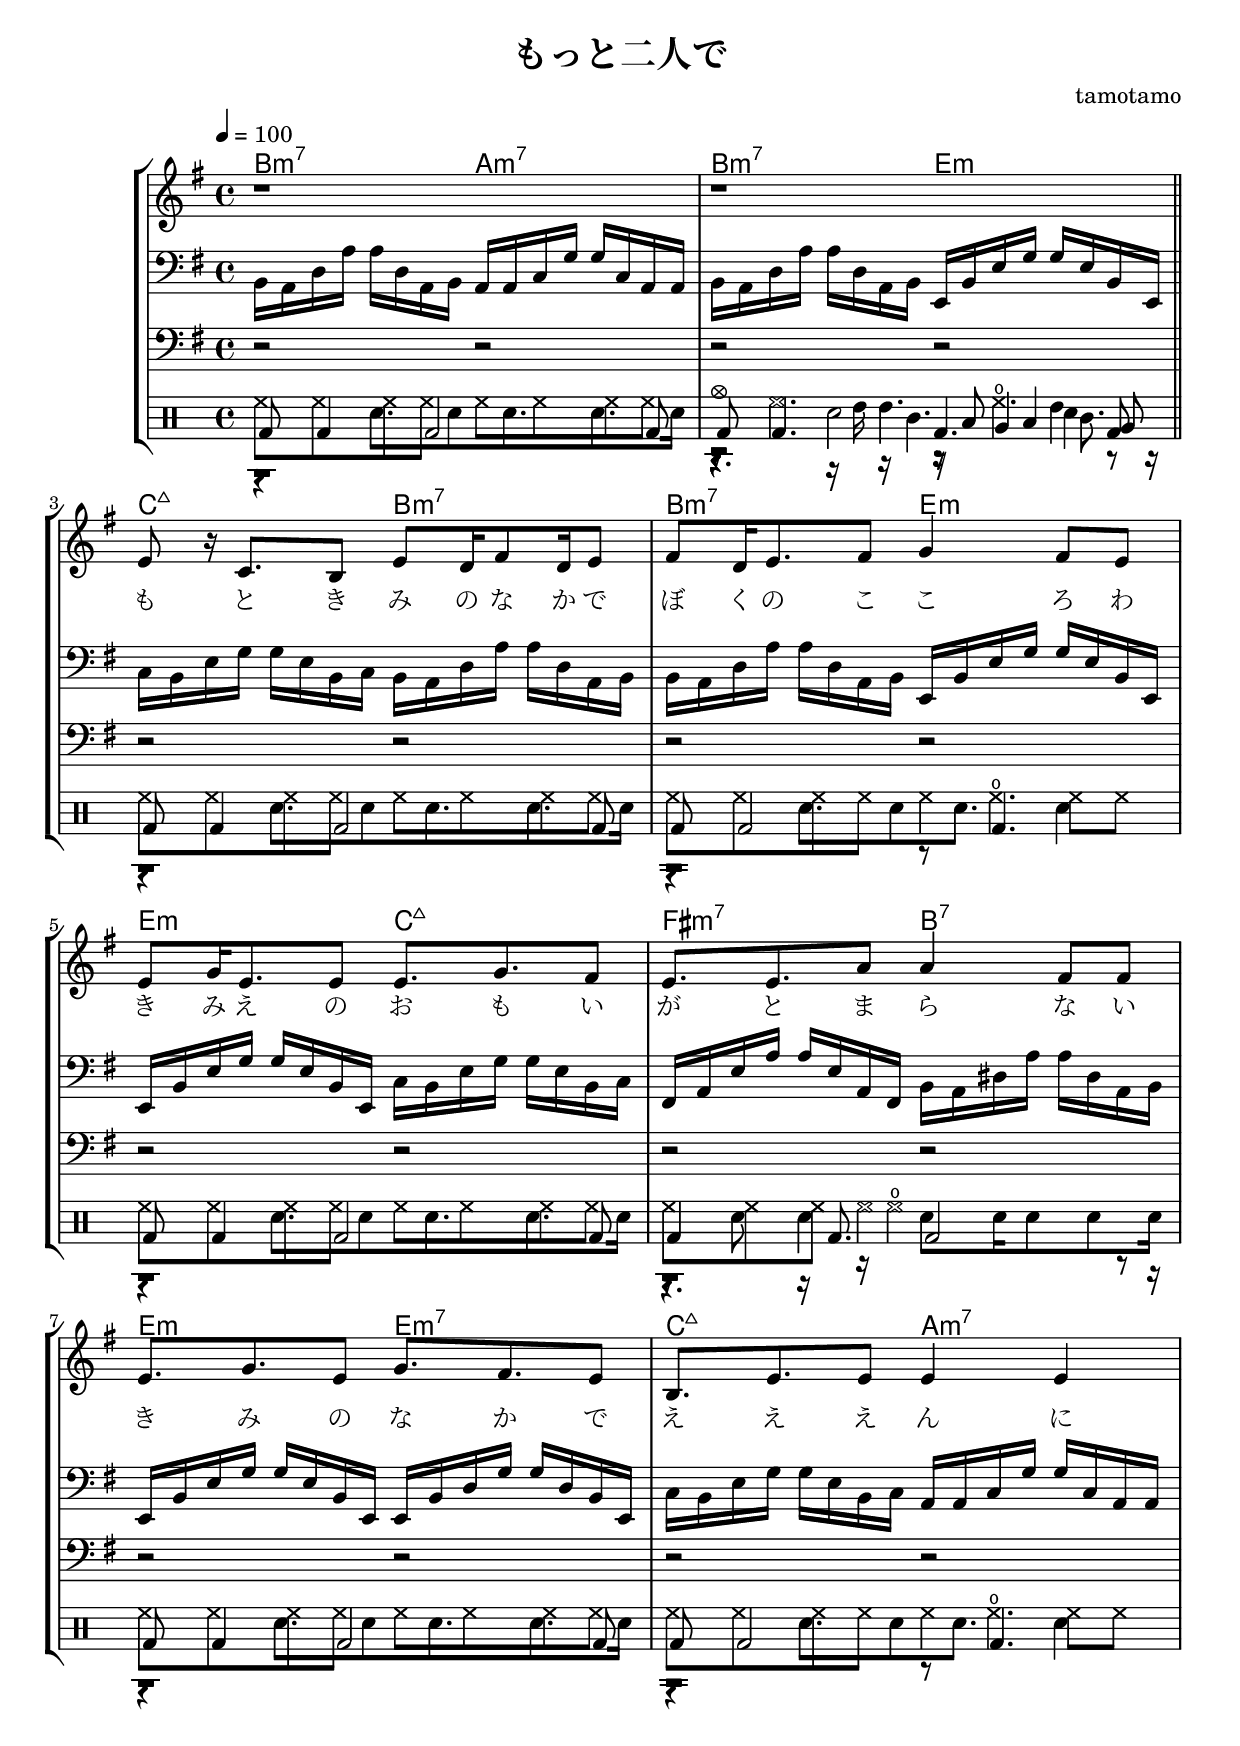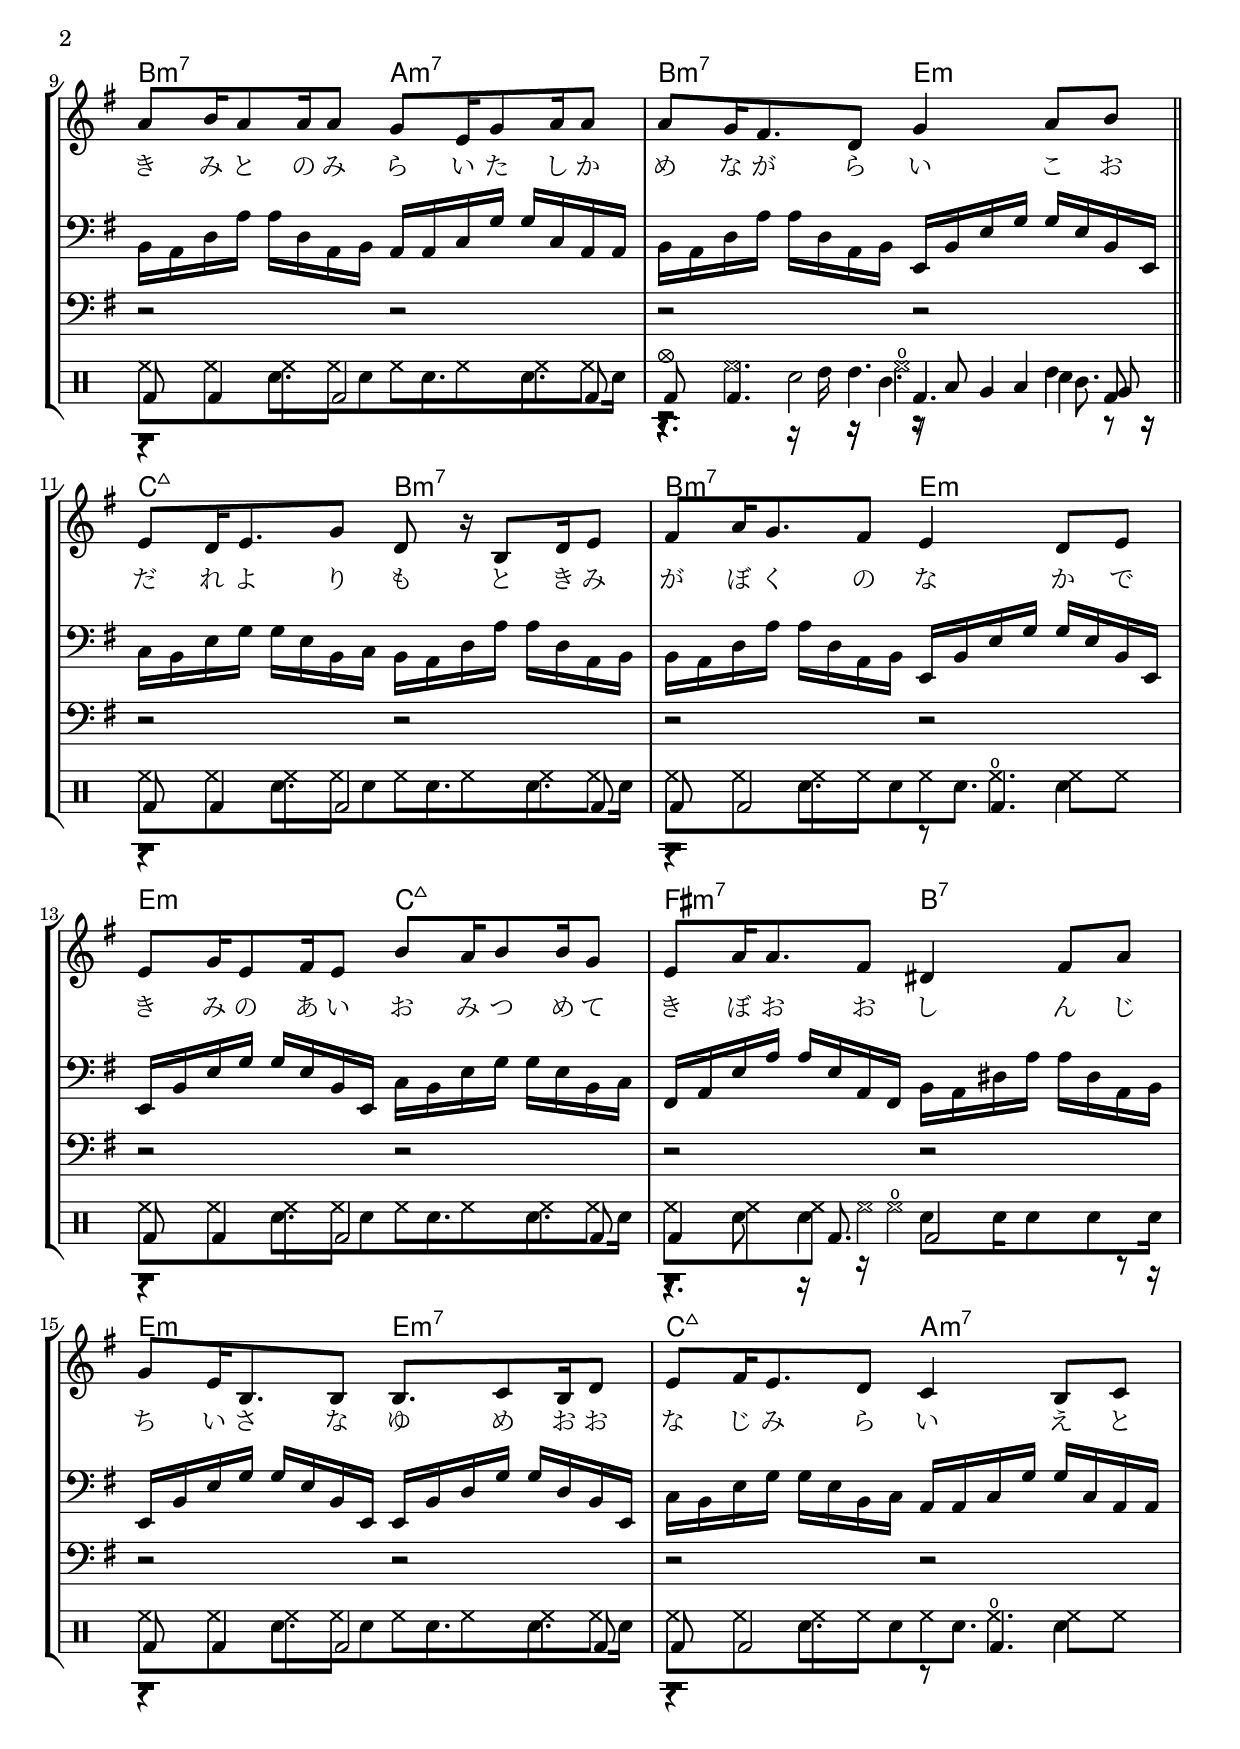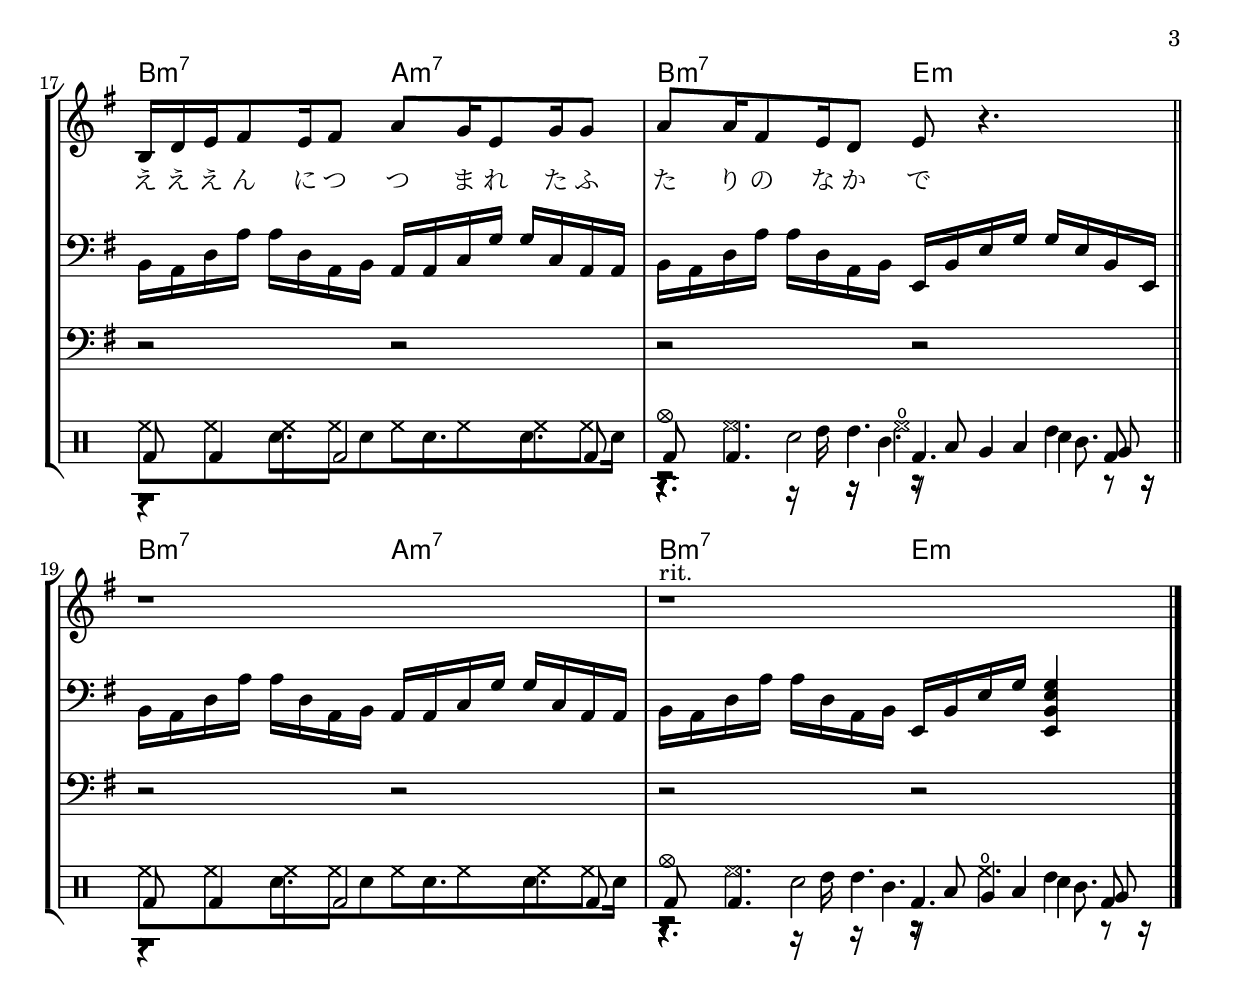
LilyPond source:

\version "2.12.1"

\header {
	title = \markup {もっと二人で}
	composer = \markup \center-column {tamotamo}
}

harmony = \chordmode {
	b2:min7 a:min7 b:min7 e:m 

	c:maj7 b:min7 b:min7 e:m e:m c:maj7 fis:m7 b:7 e:m e:min7 c:maj7 a:min7 b:min7 a:min7 b:min7 e:m 

	c:maj7 b:min7 b:min7 e:m e:m c:maj7 fis:m7 b:7 e:m e:min7 c:maj7 a:min7 b:min7 a:min7 b:min7 e:m 

	b:min7 a:min7 b:min7 e:m 
}

melody = {
	\key g \major
	\tempo 4 = 100
	r1 | r1   
	\set Staff.midiInstrument = #"fss0.37"
	 e'8  r16  c'8.  b8  e'8  d'16  fis'8  d'16  e'8 
	fis'8  d'16  e'8.  fis'8  g'4  fis'8  e'8 
	e'8  g'16  e'8.  e'8  e'8.  g'8.  fis'8 
	e'8.  e'8.  a'8  a'4  fis'8  fis'8 
	e'8.  g'8.  e'8  g'8.  fis'8.  e'8 
	b8.  e'8.  e'8  e'4  e'4 
	a'8  b'16  a'8  a'16  a'8  g'8  e'16  g'8  a'16  a'8 
	a'8  g'16  fis'8.  d'8  g'4  a'8  b'8
	\set Staff.midiInstrument = #"fss0.37"
	 e'8  d'16  e'8.  g'8  d'8  r16  b8  d'16  e'8 
	fis'8  a'16  g'8.  fis'8  e'4  d'8  e'8 
	e'8  g'16  e'8  fis'16  e'8  b'8  a'16  b'8  b'16  g'8 
	e'8  a'16  a'8.  fis'8  dis'4  fis'8  a'8 
	g'8  e'16  b8.  b8  b8.  c'8  b16  d'8 
	e'8  fis'16  e'8.  d'8  c'4  b8  c'8 
	b16  d'16  e'16  fis'8  e'16  fis'8  a'8  g'16  e'8  g'16  g'8 
	a'8  a'16  fis'8  e'16  d'8  e'8  	r4. 	r1 | r1^"rit." \bar "|."
}

words = \lyricmode {
	
	も  と  き  み  の  な  か  で  ぼ  く  の  こ  こ  ろ  わ  き  み  え  の  お  も  い  が  と  ま  ら  な  い  き  み  の  な  か  で  え  え  え  ん  に  き  み  と  の  み  ら  い  た  し  か  め  な  が  ら  い  こ  お  
	だ  れ  よ  り  も  と  き  み  が  ぼ  く  の  な  か  で  き  み  の  あ  い  お  み  つ  め  て  き  ぼ  お  お  し  ん  じ  ち  い  さ  な  ゆ  め  お  お  な  じ  み  ら  い  え  と  え  え  え  ん  に  つ  つ  ま  れ  た  ふ  た  り  の  な  か  で  
	
}

tempochange = {
	\tempo 4 = 100
	r1 | r1 \bar "||"
	\tempo 4 = 100
	r1 | r1 | r1 | r1 | r1 | r1 | r1 | r1 \bar "||"
	\tempo 4 = 100
	r1 | r1 | r1 | r1 | r1 | r1 | r1 | r1 \bar "||"
	\tempo 4 = 100
	r1 | \tempo 4 = 75 r2 \tempo 4 = 66 r2 \bar "|."
}

mainacc = {
	\clef bass
	\set Staff.midiInstrument = #"Acoustic Guitar (nylon)"
	\key g \major
	\tempo 4 = 100
	b,16 a, d a a d a, b,
	a,16 a, c g g c a, a,
	b,16 a, d a a d a, b,
	e,16 b, e g g e b, e,
	\bar "||"

	\set Staff.midiInstrument = #"Acoustic Guitar (nylon)"
	c16 b, e g g e b, c
	b,16 a, d a a d a, b,
	b,16 a, d a a d a, b,
	e,16 b, e g g e b, e,
	e,16 b, e g g e b, e,
	c16 b, e g g e b, c
	fis,16 a, e a a e a, fis,
	b,16 a, dis a a dis a, b,
	e,16 b, e g g e b, e,
	e,16 b, d g g d b, e,
	c16 b, e g g e b, c
	a,16 a, c g g c a, a,
	b,16 a, d a a d a, b,
	a,16 a, c g g c a, a,
	b,16 a, d a a d a, b,
	e,16 b, e g g e b, e,
	\bar "||"

	\set Staff.midiInstrument = #"Acoustic Guitar (nylon)"
	c16 b, e g g e b, c
	b,16 a, d a a d a, b,
	b,16 a, d a a d a, b,
	e,16 b, e g g e b, e,
	e,16 b, e g g e b, e,
	c16 b, e g g e b, c
	fis,16 a, e a a e a, fis,
	b,16 a, dis a a dis a, b,
	e,16 b, e g g e b, e,
	e,16 b, d g g d b, e,
	c16 b, e g g e b, c
	a,16 a, c g g c a, a,
	b,16 a, d a a d a, b,
	a,16 a, c g g c a, a,
	b,16 a, d a a d a, b,
	e,16 b, e g g e b, e,
	\bar "||"

	\set Staff.midiInstrument = #"Acoustic Guitar (nylon)"
	b,16 a, d a a d a, b,
	a,16 a, c g g c a, a,
	b,16 a, d a a d a, b,
	e,16 b, e g <e, b, e g>4
	\bar "|."
}

subacc = {
	\clef bass
	\set Staff.midiInstrument = #"Guitar harmonics"
	\key g \major
	\tempo 4 = 100
	r2
	r2
	r2
	r2
	\bar "||"

	\set Staff.midiInstrument = #"Guitar harmonics"
	r2
	r2
	r2
	r2
	r2
	r2
	r2
	r2
	r2
	r2
	r2
	r2
	r2
	r2
	r2
	r2
	\bar "||"

	\set Staff.midiInstrument = #"Guitar harmonics"
	r2
	r2
	r2
	r2
	r2
	r2
	r2
	r2
	r2
	r2
	r2
	r2
	r2
	r2
	r2
	r2
	\bar "||"

	\set Staff.midiInstrument = #"Guitar harmonics"
	r2
	r2
	r2
	r2
	\bar "|."
}

percA = {
	\drummode {
	hh8 hh8 hh8 hh8 hh8 hh8 hh8 hh8  |r8 hh2. r8  \bar "||"
	hh8 hh8 hh8 hh8 hh8 hh8 hh8 hh8  |hh8 hh8 hh8 hh8 hh4 hh8 hh8  |hh8 hh8 hh8 hh8 hh8 hh8 hh8 hh8  |hh8 hh8 hh8 hh2 r8  |hh8 hh8 hh8 hh8 hh8 hh8 hh8 hh8  |hh8 hh8 hh8 hh8 hh4 hh8 hh8  |hh8 hh8 hh8 hh8 hh8 hh8 hh8 hh8  |r8 hh2. r8  \bar "||"
	hh8 hh8 hh8 hh8 hh8 hh8 hh8 hh8  |hh8 hh8 hh8 hh8 hh4 hh8 hh8  |hh8 hh8 hh8 hh8 hh8 hh8 hh8 hh8  |hh8 hh8 hh8 hh2 r8  |hh8 hh8 hh8 hh8 hh8 hh8 hh8 hh8  |hh8 hh8 hh8 hh8 hh4 hh8 hh8  |hh8 hh8 hh8 hh8 hh8 hh8 hh8 hh8  |r8 hh2. r8  \bar "||"
	hh8 hh8 hh8 hh8 hh8 hh8 hh8 hh8  |r8 hh2. r8  \bar "|."
	}
}

percB = {
	\drummode {
	r4 sn8. sn8 sn8. sn8. sn16  |r4 sn2 sn4  \bar "||"
	r4 sn8. sn8 sn8. sn8. sn16  |r4 sn8. sn8 sn8. sn4  |r4 sn8. sn8 sn8. sn8. sn16  |r8 sn8 sn4 sn8 sn16 sn8 sn8 sn16  |r4 sn8. sn8 sn8. sn8. sn16  |r4 sn8. sn8 sn8. sn4  |r4 sn8. sn8 sn8. sn8. sn16  |r4 sn2 sn4  \bar "||"
	r4 sn8. sn8 sn8. sn8. sn16  |r4 sn8. sn8 sn8. sn4  |r4 sn8. sn8 sn8. sn8. sn16  |r8 sn8 sn4 sn8 sn16 sn8 sn8 sn16  |r4 sn8. sn8 sn8. sn8. sn16  |r4 sn8. sn8 sn8. sn4  |r4 sn8. sn8 sn8. sn8. sn16  |r4 sn2 sn4  \bar "||"
	r4 sn8. sn8 sn8. sn8. sn16  |r4 sn2 sn4  \bar "|."
	}
}

percC = {
	\drummode {
	bd8 bd4 bd2 bd8  |bd8 bd4. bd4. bd8  \bar "||"
	bd8 bd4 bd2 bd8  |bd8 bd2 bd4.  |bd8 bd4 bd2 bd8  |bd4 r16 bd8. bd2  |bd8 bd4 bd2 bd8  |bd8 bd2 bd4.  |bd8 bd4 bd2 bd8  |bd8 bd4. bd4. bd8  \bar "||"
	bd8 bd4 bd2 bd8  |bd8 bd2 bd4.  |bd8 bd4 bd2 bd8  |bd4 r16 bd8. bd2  |bd8 bd4 bd2 bd8  |bd8 bd2 bd4.  |bd8 bd4 bd2 bd8  |bd8 bd4. bd4. bd8  \bar "||"
	bd8 bd4 bd2 bd8  |bd8 bd4. bd4. bd8  \bar "|."
	}
}

percD = {
	\drummode {
	r1  |r2 r8 hho4.  \bar "||"
	r1  |r2 r8 hho4.  |r1  |r4. r16 hho2 r16  |r1  |r2 r8 hho4.  |r1  |r4. r16 hho2 r16  \bar "||"
	r1  |r2 r8 hho4.  |r1  |r4. r16 hho2 r16  |r1  |r2 r8 hho4.  |r1  |r4. r16 hho2 r16  \bar "||"
	r1  |r2 r8 hho4.  \bar "|."
	}
}

percE = {
	\drummode {
	r1 |cymc1  \bar "||"
	r1 |r1 |r1 |r1 |r1 |r1 |r1 |cymc1  \bar "||"
	r1 |r1 |r1 |r1 |r1 |r1 |r1 |cymc1  \bar "||"
	r1 |cymc1  \bar "|."
	}
}

percF = {
	\drummode {
	r1 |r4 r16 tommh16 tommh4. tommh4  \bar "||"
	r1 |r1 |r1 |r1 |r1 |r1 |r1 |r4 r16 tommh16 tommh4. tommh4  \bar "||"
	r1 |r1 |r1 |r1 |r1 |r1 |r1 |r4 r16 tommh16 tommh4. tommh4  \bar "||"
	r1 |r4 r16 tommh16 tommh4. tommh4  \bar "|."
	}
}

percG = {
	\drummode {
	r1 |r4. r16 tomml4. tomml8.  \bar "||"
	r1 |r1 |r1 |r1 |r1 |r1 |r1 |r4. r16 tomml4. tomml8.  \bar "||"
	r1 |r1 |r1 |r1 |r1 |r1 |r1 |r4. r16 tomml4. tomml8.  \bar "||"
	r1 |r4. r16 tomml4. tomml8.  \bar "|."
	}
}

percH = {
	\drummode {
	r1 |r2 r16 toml8 toml4 r16  \bar "||"
	r1 |r1 |r1 |r1 |r1 |r1 |r1 |r2 r16 toml8 toml4 r16  \bar "||"
	r1 |r1 |r1 |r1 |r1 |r1 |r1 |r2 r16 toml8 toml4 r16  \bar "||"
	r1 |r2 r16 toml8 toml4 r16  \bar "|."
	}
}

percI = {
	\drummode {
	r1 |r2 r8 tomfh4 tomfh8  \bar "||"
	r1 |r1 |r1 |r1 |r1 |r1 |r1 |r2 r8 tomfh4 tomfh8  \bar "||"
	r1 |r1 |r1 |r1 |r1 |r1 |r1 |r2 r8 tomfh4 tomfh8  \bar "||"
	r1 |r2 r8 tomfh4 tomfh8  \bar "|."
	}
}

\score {
	<<
		\new StaffGroup <<
			\new ChordNames {\harmony}
			\new Voice = "melody" {\melody}
			\new Lyrics \lyricsto "melody" \words
			\new Staff = "mainacc" {\mainacc}
			\new Staff = "subacc" {\subacc}
			\new DrumStaff <<
				\new DrumVoice {\percA}
				\new DrumVoice {\percB}
				\new DrumVoice {\percC}
				\new DrumVoice {\percD}
				\new DrumVoice {\percE}
				\new DrumVoice {\percF}
				\new DrumVoice {\percG}
				\new DrumVoice {\percH}
				\new DrumVoice {\percI}
			>>
		>>
	>>
	\layout { }
}
